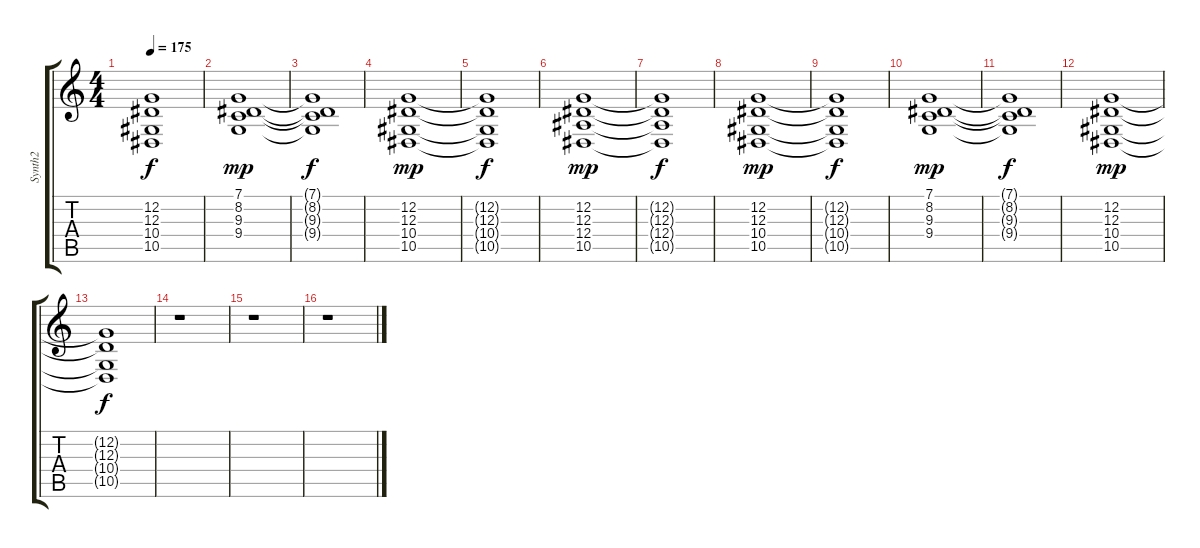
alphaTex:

\track ("Synth2" "Synth2") {instrument synthstrings1}
\staff {score tabs}
\tuning (C4 G3 Eb3 Bb2 F2 C2) {hide}
\ts (4 4)
\tempo 175
\clef g2
\ks c
(12.2{t} 12.3{t} 10.4{t} 10.5{t}).1{dy f} |
(7.1 8.2 9.3 9.4).1{dy mp} |
(7.1{t} 8.2{t} 9.3{t} 9.4{t}).1{dy f} |
(12.2 12.3 10.4 10.5).1{dy mp} |
(12.2{t} 12.3{t} 10.4{t} 10.5{t}).1{dy f} |
(12.2 12.3 12.4 10.5).1{dy mp} |
(12.2{t} 12.3{t} 12.4{t} 10.5{t}).1{dy f} |
(12.2 12.3 10.4 10.5).1{dy mp} |
(12.2{t} 12.3{t} 10.4{t} 10.5{t}).1{dy f} |
(7.1 8.2 9.3 9.4).1{dy mp} |
(7.1{t} 8.2{t} 9.3{t} 9.4{t}).1{dy f} |
(12.2 12.3 10.4 10.5).1{dy mp} |
(12.2{t} 12.3{t} 10.4{t} 10.5{t}).1{dy f} |
r.1 |
r.1 |
r.1
